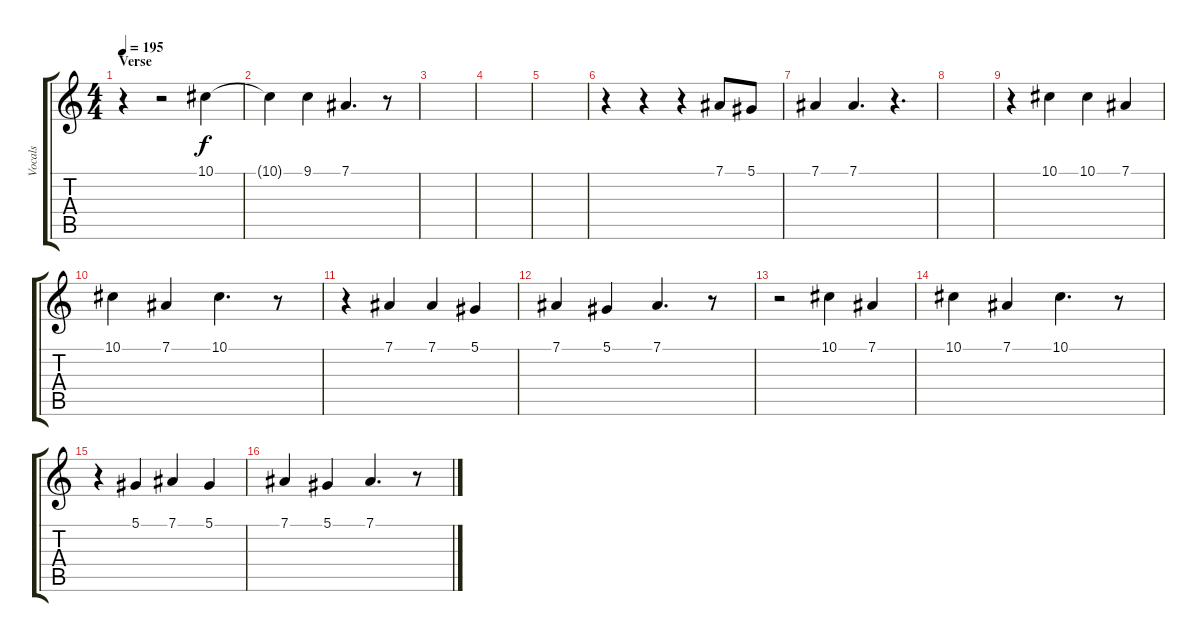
\track ("Vocals" "Vocals") {instrument altosax}
\staff {score tabs}
\tuning (Eb4 Bb3 Gb3 Db3 Ab2 Eb2) {hide}
\ts (4 4)
\section ("" "Verse")
\tempo 195
\clef g2
\ks c
r.4{dy f} r.2 10.1.4 |
10.1{t}.4 9.1.4 7.1.4{d} r.8 |
|
|
|
r.4 r.4 r.4 7.1.8 5.1.8 |
7.1.4 7.1.4{d} r.4{d} |
|
r.4 10.1.4 10.1.4 7.1.4 |
10.1.4 7.1.4 10.1.4{d} r.8 |
r.4 7.1.4 7.1.4 5.1.4 |
7.1.4 5.1.4 7.1.4{d} r.8 |
r.2 10.1.4 7.1.4 |
10.1.4 7.1.4 10.1.4{d} r.8 |
r.4 5.1.4 7.1.4 5.1.4 |
7.1.4 5.1.4 7.1.4{d} r.8
